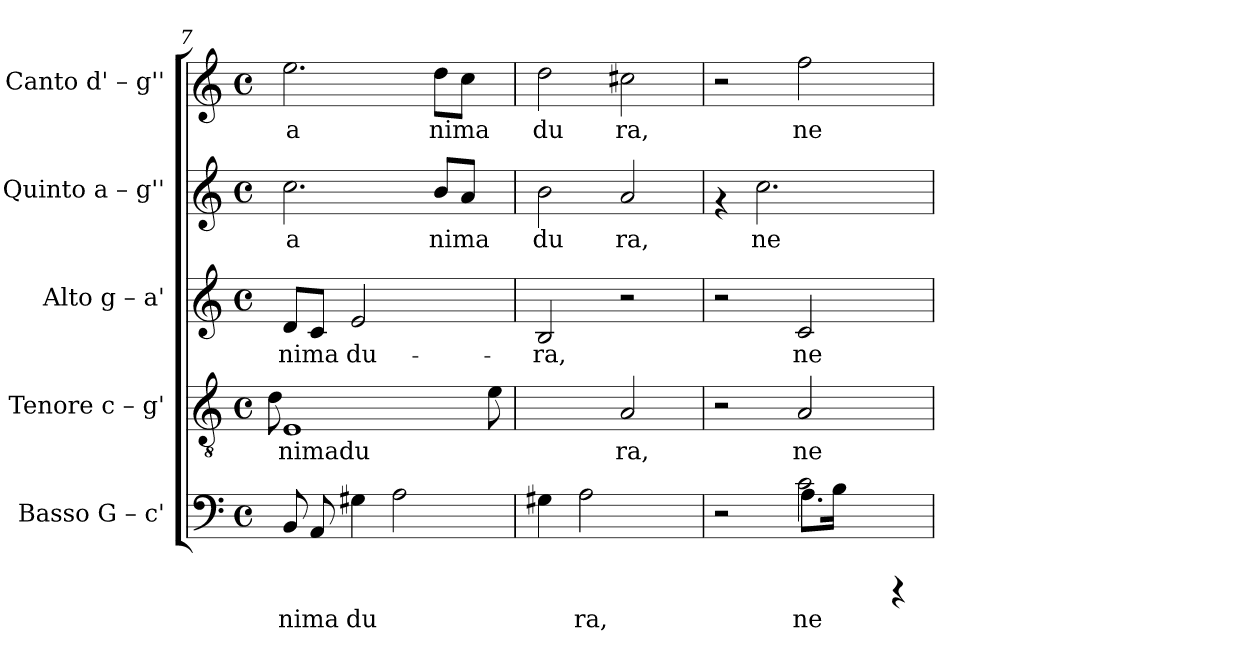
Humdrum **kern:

**kern	**text	**kern	**text	**kern	**text	**kern	**text	**kern	**text
*part5	*part5	*part4	*part4	*part3	*part3	*part2	*part2	*part1	*part1
*staff5	*staff5	*staff4	*staff4	*staff3	*staff3	*staff2	*staff2	*staff1	*staff1
*I"Basso  G – c'	*	*I"Tenore  c – g'	*	*I"Alto  g – a'	*	*I"Quinto  a – g''	*	*I"Canto  d' – g''	*
*clefF4	*	*clefGv2	*	*clefG2	*	*clefG2	*	*clefG2	*
*k[]	*	*k[]	*	*k[]	*	*k[]	*	*k[]	*
*C:	*	*C:	*	*C:	*	*C:	*	*C:	*
*M4/4	*	*M4/4	*	*M4/4	*	*M4/4	*	*M4/4	*
*met(c)	*	*met(c)	*	*met(c)	*	*met(c)	*	*met(c)	*
=7	=7	=7	=7	=7	=7	=7	=7	=7	=7
!	!LO:LY:b:rj	!	!LO:LY:b:rj	!	!LO:LY:b:rj	!	!LO:LY:b:rj	!	!LO:LY:b:rj
*	*	*^	*	*	*	*	*	*	*
8BB/	nima	1E	8d\	nimadu	8d/L	-nima	2.cc\	a	2.ee\	a
!	!LO:LY:b:rj	!	!	!	!	!LO:LY:b:rj	!	!	!	!
8AA/	.	.	1ryy	.	8c/J	.	.	.	.	.
!	!LO:LY:b:rj	!	!	!	!	!LO:LY:b:rj	!	!	!	!
4G#X\	du	.	.	.	2e/	du-	.	.	.	.
!	!LO:LY:b:rj	!	!	!	!	!	!	!	!	!
2A\	.	.	.	.	.	.	.	.	.	.
!	!	!	!	!	!	!	!	!LO:LY:b:rj	!	!LO:LY:b:rj
.	.	.	.	.	4.ryy	.	8b/L	nima	8dd\L	nima
!	!	!	!	!	!	!	!	!LO:LY:b:rj	!	!LO:LY:b:rj
.	.	.	.	.	.	.	8a/J	.	8cc\J	.
!	!	!	!	!LO:LY:b:rj	!	!	!	!	!	!
8ryy	.	8e\	.	.	.	.	8ryy	.	8ryy	.
*	*	*v	*v	*	*	*	*	*	*	*
=8	=8	=8	=8	=8	=8	=8	=8	=8	=8
!	!LO:LY:b:rj	!	!	!	!LO:LY:b:rj	!	!LO:LY:b:rj	!	!LO:LY:b:rj
4G#X\	.	2ryy	.	2B/	-ra,	2b\	du	2dd\	du
!	!LO:LY:b:rj	!	!	!	!	!	!	!	!
2A\	ra,	.	.	.	.	.	.	.	.
!	!	!	!LO:LY:b:rj	!	!	!	!LO:LY:b:rj	!	!LO:LY:b:rj
.	.	2A/	ra,	2r	.	2a/	ra,	2cc#X\	ra,
4ryy	.	.	.	.	.	.	.	.	.
=9	=9	=9	=9	=9	=9	=9	=9	=9	=9
*^	*	*	*	*	*	*	*	*	*
2r	2ryy	.	2r	.	2r	.	4rf	.	2r	.
!	!	!	!	!	!	!	!	!LO:LY:b:rj	!	!
.	.	.	.	.	.	.	2.cc\	ne	.	.
!	!	!LO:LY:b:rj	!	!LO:LY:b:rj	!	!LO:LY:b:rj	!	!	!	!LO:LY:b:rj
2c\	8.A\L	ne	2A/	ne	2c/	ne	.	.	2ff\	ne
!	!	!LO:LY:b:rj	!	!	!	!	!	!	!	!
.	16B\J	.	.	.	.	.	.	.	.	.
.	2ryy	.	.	.	.	.	.	.	.	.
4rCCC	.	.	4ryy	.	4ryy	.	4ryy	.	4ryy	.
*v	*v	*	*	*	*	*	*	*	*	*
=	=	=	=	=	=	=	=	=	=
*-	*-	*-	*-	*-	*-	*-	*-	*-	*-
